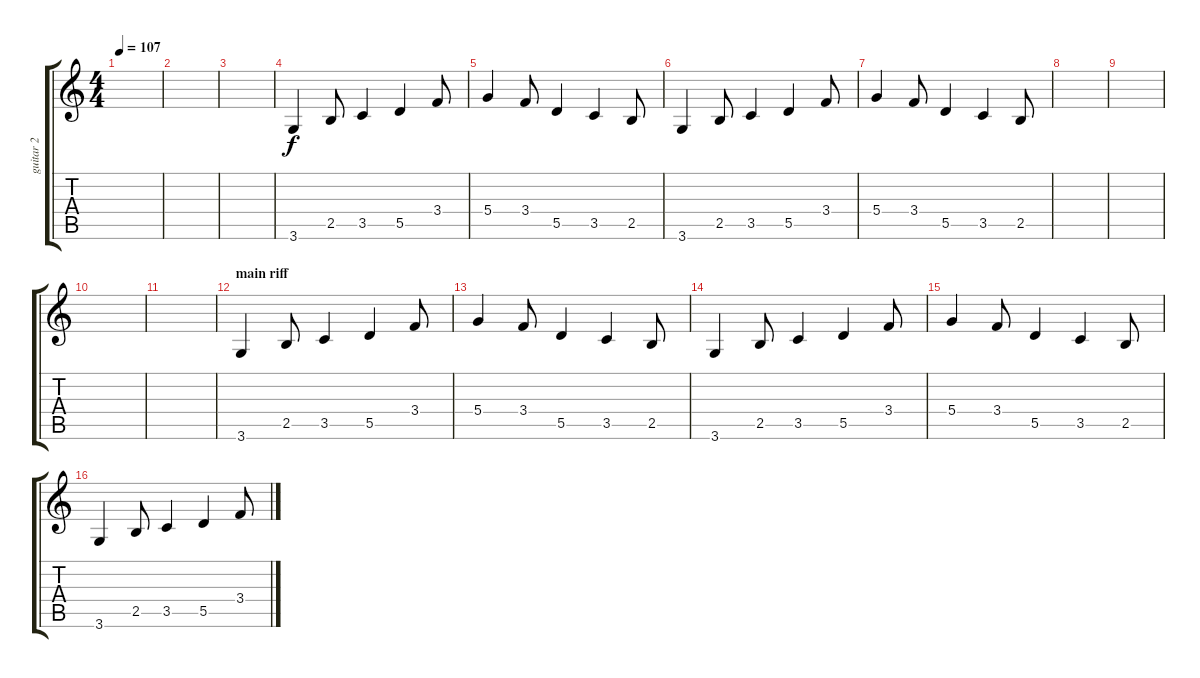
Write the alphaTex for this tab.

\track ("guitar 2" "guitar 2") {instrument distortionguitar}
\staff {score tabs}
\tuning (E4 B3 G3 D3 A2 E2) {hide}
\ts (4 4)
\tempo 107
\clef g2
\ks c
|
|
|
3.6.4 2.5.8 3.5.4 5.5.4 3.4.8 |
5.4.4 3.4.8 5.5.4 3.5.4 2.5.8 |
3.6.4 2.5.8 3.5.4 5.5.4 3.4.8 |
5.4.4 3.4.8 5.5.4 3.5.4 2.5.8 |
|
|
|
|
\section ("" "main riff")
3.6.4 2.5.8 3.5.4 5.5.4 3.4.8 |
5.4.4 3.4.8 5.5.4 3.5.4 2.5.8 |
3.6.4 2.5.8 3.5.4 5.5.4 3.4.8 |
5.4.4 3.4.8 5.5.4 3.5.4 2.5.8 |
3.6.4 2.5.8 3.5.4 5.5.4 3.4.8
